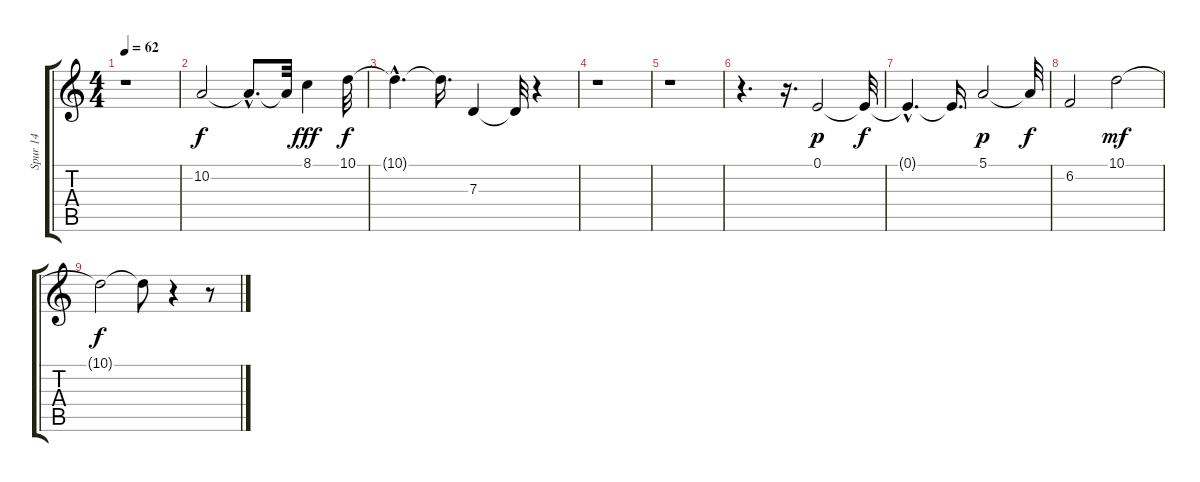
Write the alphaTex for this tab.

\track ("Spur 14" "Spur 14") {instrument seashore}
\staff {score tabs}
\tuning (E4 B3 G3 D3 A2 E2) {hide}
\ts (4 4)
\tempo 62
\clef g2
\ks c
r.1{dy f instrument seashore} |
10.2.2 10.2{hac t}.8{d} 10.2{t}.32 8.1.4{dy fff instrument seashore} 10.1.32{dy f} |
10.1{hac t}.4{d} 10.1{t}.16{d} 7.3.4 7.3{t}.32 r.4 |
r.1 |
r.1 |
r.4{d} r.16{d} 0.1.2{dy p} 0.1{t}.32{dy f} |
0.1{hac t}.4{d} 0.1{t}.16{d} 5.1.2{dy p} 5.1{t}.32{dy f} |
6.2.2 10.1.2{dy mf} |
10.1{t}.2{dy f} 10.1{t}.8 r.4 r.8
